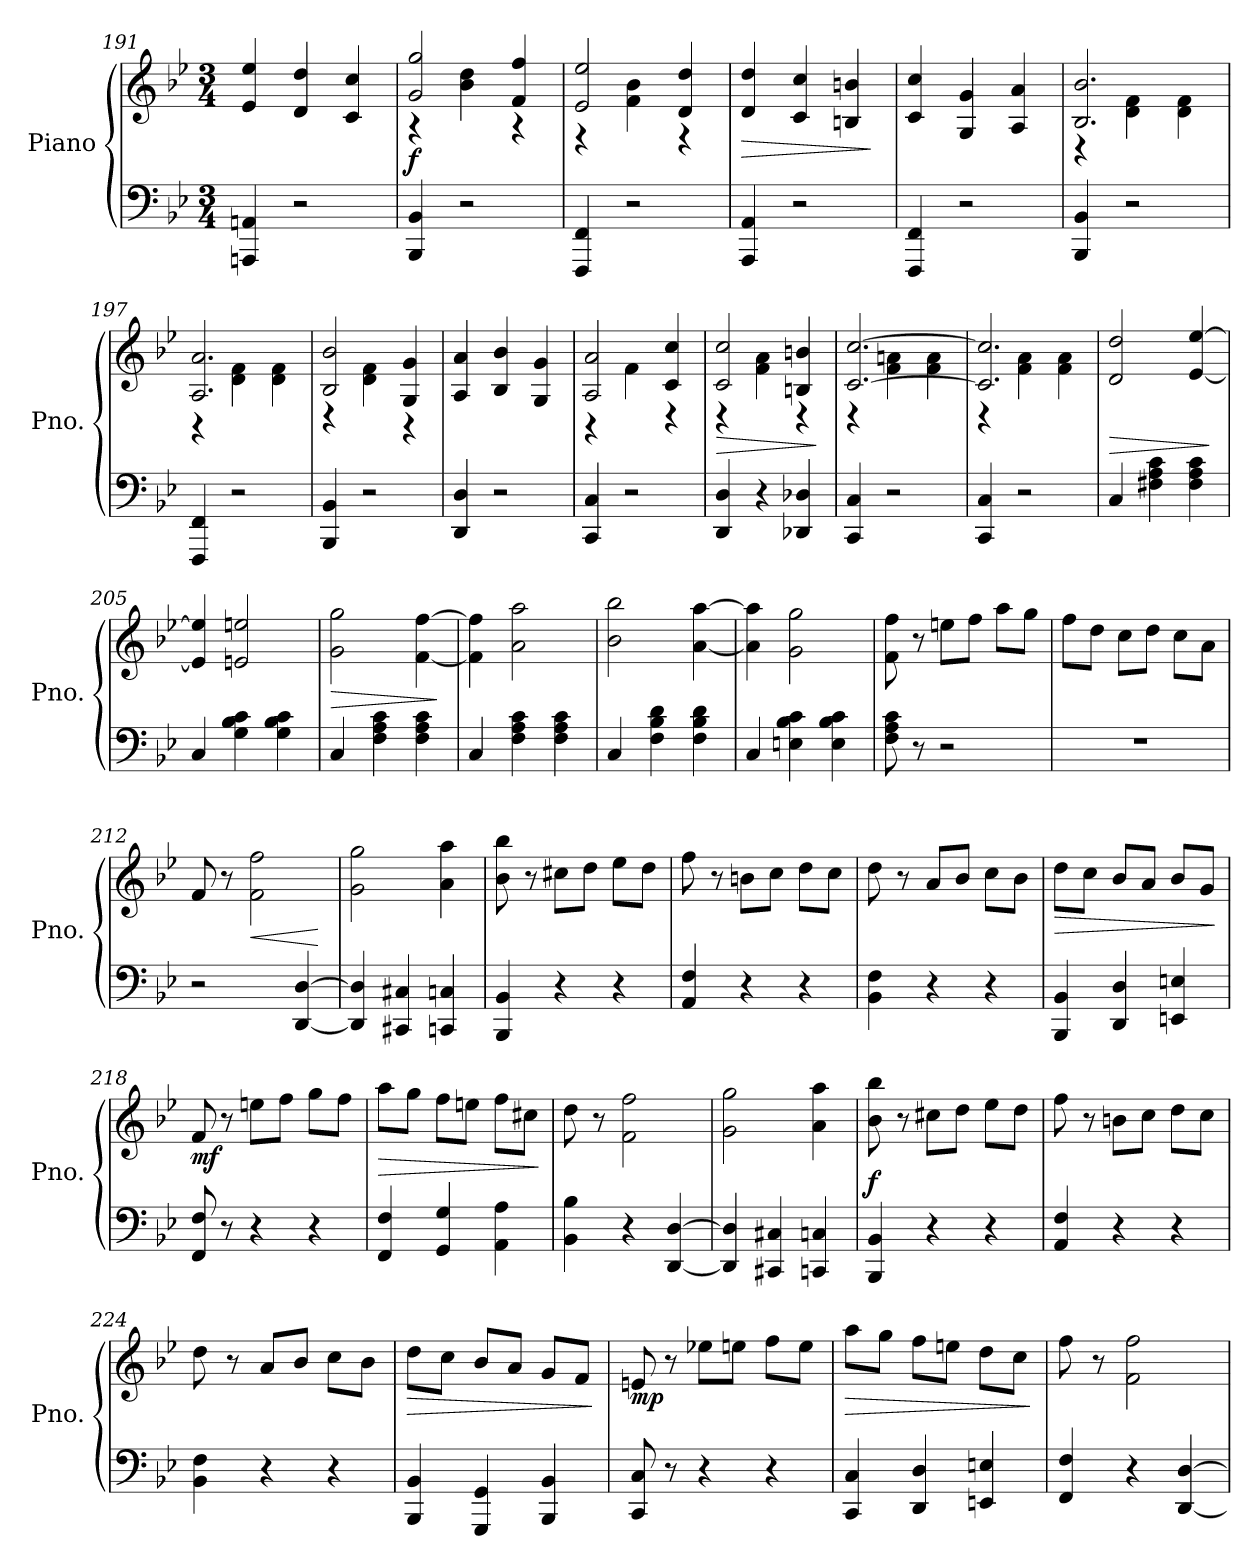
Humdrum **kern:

**kern	**kern	**dynam
*part1	*part1	*part1
*staff2	*staff1	*staff1/2
*I"Piano	*	*
*I'Pno.	*	*
*clefF4	*clefG2	*
*k[b-e-]	*k[b-e-]	*
*M3/4	*M3/4	*
=191	=191	=191
4AAAn/ 4AAn/	4e-/ 4ee-/	.
2r	4d/ 4dd/	.
.	4c/ 4cc/	.
=192	=192	=192
*	*^	*
!	!	!	!LO:DY:b
4BBB-/ 4BB-/	2g/ 2gg/	4r	f
2r	.	4b-\ 4dd\	.
.	4f/ 4ff/	4r	.
=193	=193	=193	=193
4FFF/ 4FF/	2e-/ 2ee-/	4r	.
2r	.	4f\ 4b-\	.
.	4d/ 4dd/	4r	.
!!LO:LB:g=z
=194	=194	=194	=194
!	!	!	!LO:HP:b
*	*v	*v	*
4AAA/ 4AA/	4d/ 4dd/	>
2r	4c/ 4cc/	.
.	4Bn/ 4bn/	.
.	.	]
=195	=195	=195
4FFF/ 4FF/	4c/ 4cc/	.
2r	4G/ 4g/	.
.	4A/ 4a/	.
=196	=196	=196
*	*^	*
4BBB-/ 4BB-/	2.B-/ 2.b-/	4r	.
2r	.	4d\ 4f\	.
.	.	4d\ 4f\	.
=197	=197	=197	=197
4FFF/ 4FF/	2.A/ 2.a/	4r	.
2r	.	4d\ 4f\	.
.	.	4d\ 4f\	.
=198	=198	=198	=198
4BBB-/ 4BB-/	2B-/ 2b-/	4r	.
2r	.	4d\ 4f\	.
.	4G/ 4g/	4r	.
*	*v	*v	*
=199	=199	=199
4DD/ 4D/	4A/ 4a/	.
2r	4B-/ 4b-/	.
.	4G/ 4g/	.
=200	=200	=200
*	*^	*
4CC/ 4C/	2A/ 2a/	4r	.
2r	.	4f\	.
.	4c/ 4cc/	4r	.
=201	=201	=201	=201
!	!	!	!LO:HP:b
4DD/ 4D/	2c/ 2cc/	4r	>
4r	.	4f\ 4a\	.
4DD-X/ 4D-X/	4Bn/ 4bn/	4r	.
*	*v	*v	*
.	.	]
!!LO:LB:g=z
=202	=202	=202
*	*^	*
4CC/ 4C/	[2.c/ [2.cc/	4r	.
2r	.	4f\ 4an\	.
.	.	4f\ 4a\	.
=203	=203	=203	=203
4CC/ 4C/	2.c/] 2.cc/]	4r	.
2r	.	4f\ 4a\	.
.	.	4f\ 4a\	.
=204	=204	=204	=204
!	!	!	!LO:HP:b
*	*v	*v	*
4C/	2d/ 2dd/	>
4F#X\ 4A\ 4c\	.	.
4F#\ 4A\ 4c\	[4e-/ [4ee-/	.
.	.	]
=205	=205	=205
4C/	4e-/] 4ee-/]	.
4G\ 4B-\ 4c\	2en/ 2een/	.
4G\ 4B-\ 4c\	.	.
=206	=206	=206
!	!	!LO:HP:b
4C/	2g\ 2gg\	>
4F\ 4A\ 4c\	.	.
4F\ 4A\ 4c\	[4f\ [4ff\	.
.	.	]
=207	=207	=207
4C/	4f\] 4ff\]	.
4F\ 4A\ 4c\	2a\ 2aa\	.
4F\ 4A\ 4c\	.	.
=208	=208	=208
4C/	2b-\ 2bb-\	.
4F\ 4B-\ 4d\	.	.
4F\ 4B-\ 4d\	[4a\ [4aa\	.
=209	=209	=209
4C/	4a\] 4aa\]	.
4En\ 4B-\ 4c\	2g\ 2gg\	.
4E\ 4B-\ 4c\	.	.
!!LO:LB:g=z
=210	=210	=210
8F\ 8A\ 8c\	8f\ 8ff\	.
8r	8r	.
2r	8een\L	.
.	8ff\J	.
.	8aa\L	.
.	8gg\J	.
=211	=211	=211
2.r	8ff\L	.
.	8dd\J	.
.	8cc\L	.
.	8dd\J	.
.	8cc\L	.
.	8a\J	.
=212	=212	=212
2r	8f/	.
.	8r	.
!	!	!LO:HP:b
.	2f\ 2ff\	<
[4DD/ [4D/	.	.
.	.	[
=213	=213	=213
4DD/] 4D/]	2g\ 2gg\	.
4CC#X/ 4C#X/	.	.
4CCn/ 4Cn/	4a\ 4aa\	.
=214	=214	=214
!	!	!LO:DY:a=2
4BBB-/ 4BB-/	8b-\ 8bb-\	other-dynamics
.	8r	.
4r	8cc#X\L	.
.	8dd\J	.
4r	8ee-\L	.
.	8dd\J	.
=215	=215	=215
4AA/ 4F/	8ff\	.
.	8r	.
4r	8bn\L	.
.	8cc\J	.
4r	8dd\L	.
.	8cc\J	.
=216	=216	=216
4BB-\ 4F\	8dd\	.
.	8r	.
4r	8a/L	.
.	8b-/J	.
4r	8cc\L	.
.	8b-\J	.
!!LO:PB:g=z
=217	=217	=217
!	!	!LO:HP:b
4BBB-/ 4BB-/	8dd\L	>
.	8cc\J	.
4DD/ 4D/	8b-/L	.
.	8a/J	.
4EEn/ 4En/	8b-/L	.
.	8g/J	.
.	.	]
=218	=218	=218
!	!	!LO:DY:b
8FF/ 8F/	8f/	mf
8r	8r	.
4r	8een\L	.
.	8ff\J	.
4r	8gg\L	.
.	8ff\J	.
=219	=219	=219
!	!	!LO:HP:b
4FF/ 4F/	8aa\L	>
.	8gg\J	.
4GG/ 4G/	8ff\L	.
.	8een\J	.
4AA\ 4A\	8ff\L	.
.	8cc#X\J	.
.	.	]
=220	=220	=220
4BB-\ 4B-\	8dd\	.
.	8r	.
4r	2f\ 2ff\	.
[4DD/ [4D/	.	.
=221	=221	=221
4DD/] 4D/]	2g\ 2gg\	.
4CC#X/ 4C#X/	.	.
4CCn/ 4Cn/	4a\ 4aa\	.
=222	=222	=222
!	!	!LO:DY:a=2
4BBB-/ 4BB-/	8b-\ 8bb-\	f
.	8r	.
4r	8cc#X\L	.
.	8dd\J	.
4r	8ee-\L	.
.	8dd\J	.
=223	=223	=223
4AA/ 4F/	8ff\	.
.	8r	.
4r	8bn\L	.
.	8cc\J	.
4r	8dd\L	.
.	8cc\J	.
!!LO:LB:g=z
=224	=224	=224
4BB-\ 4F\	8dd\	.
.	8r	.
4r	8a/L	.
.	8b-/J	.
4r	8cc\L	.
.	8b-\J	.
=225	=225	=225
!	!	!LO:HP:b
4BBB-/ 4BB-/	8dd\L	>
.	8cc\J	.
4GGG/ 4GG/	8b-/L	.
.	8a/J	.
4BBB-/ 4BB-/	8g/L	.
.	8f/J	.
.	.	]
=226	=226	=226
!	!	!LO:DY:b
8CC/ 8C/	8en/	mp
8r	8r	.
4r	8ee-X\L	.
.	8een\J	.
4r	8ff\L	.
.	8ee\J	.
=227	=227	=227
!	!	!LO:HP:b
4CC/ 4C/	8aa\L	>
.	8gg\J	.
4DD/ 4D/	8ff\L	.
.	8een\J	.
4EEn/ 4En/	8dd\L	.
.	8cc\J	.
.	.	]
=228	=228	=228
4FF/ 4F/	8ff\	.
.	8r	.
4r	2f\ 2ff\	.
[4DD/ [4D/	.	.
=	=	=
*-	*-	*-
